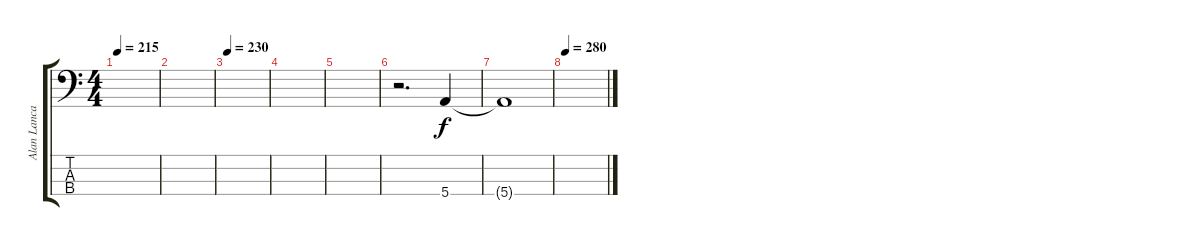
\track ("Alan Lancaster" "Alan Lanca") {instrument electricbassfinger}
\staff {score tabs}
\tuning (G2 D2 A1 E1) {hide}
\ts (4 4)
\tempo 215
\clef f4
\ks c
|
|
\tempo 230
|
|
|
r.2{d} 5.4.4 |
5.4{t}.1 |
\tempo 280
